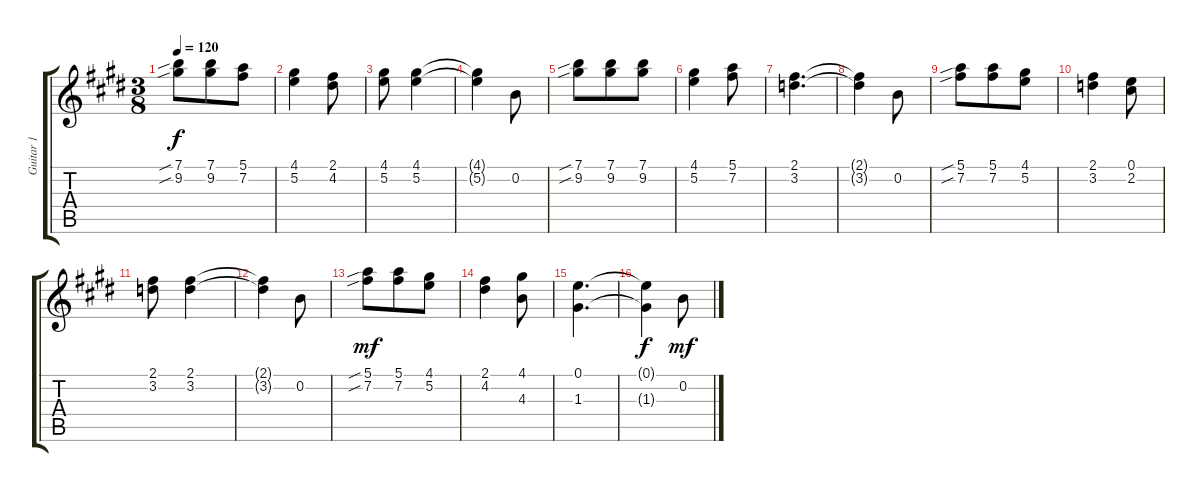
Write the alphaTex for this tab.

\track ("Guitar 1" "Guitar 1") {instrument acousticguitarnylon}
\staff {score tabs}
\tuning (E4 B3 G3 D3 A2 E2) {hide}
\ts (3 8)
\tempo 120
\clef g2
\ks e
(7.1{sib} 9.2{sib}).8{dy f} (7.1 9.2).8 (5.1 7.2).8 |
(4.1 5.2).4 (2.1 4.2).8 |
(4.1 5.2).8 (4.1 5.2).4 |
(4.1{t} 5.2{t}).4 0.2.8 |
(7.1{sib} 9.2{sib}).8 (7.1 9.2).8 (7.1 9.2).8 |
(4.1 5.2).4 (5.1 7.2).8 |
(2.1 3.2).4{d} |
(2.1{t} 3.2{t}).4 0.2.8 |
(5.1{sib} 7.2{sib}).8 (5.1 7.2).8 (4.1 5.2).8 |
(2.1 3.2).4 (0.1 2.2).8 |
(2.1 3.2).8 (2.1 3.2).4 |
(2.1{t} 3.2{t}).4 0.2.8 |
(5.1{sib} 7.2{sib}).8{dy mf} (5.1 7.2).8 (4.1 5.2).8 |
(2.1 4.2).4 (4.1 4.3).8 |
(0.1 1.3).4{d} |
(0.1{t} 1.3{t}).4{dy f} 0.2.8{dy mf}
